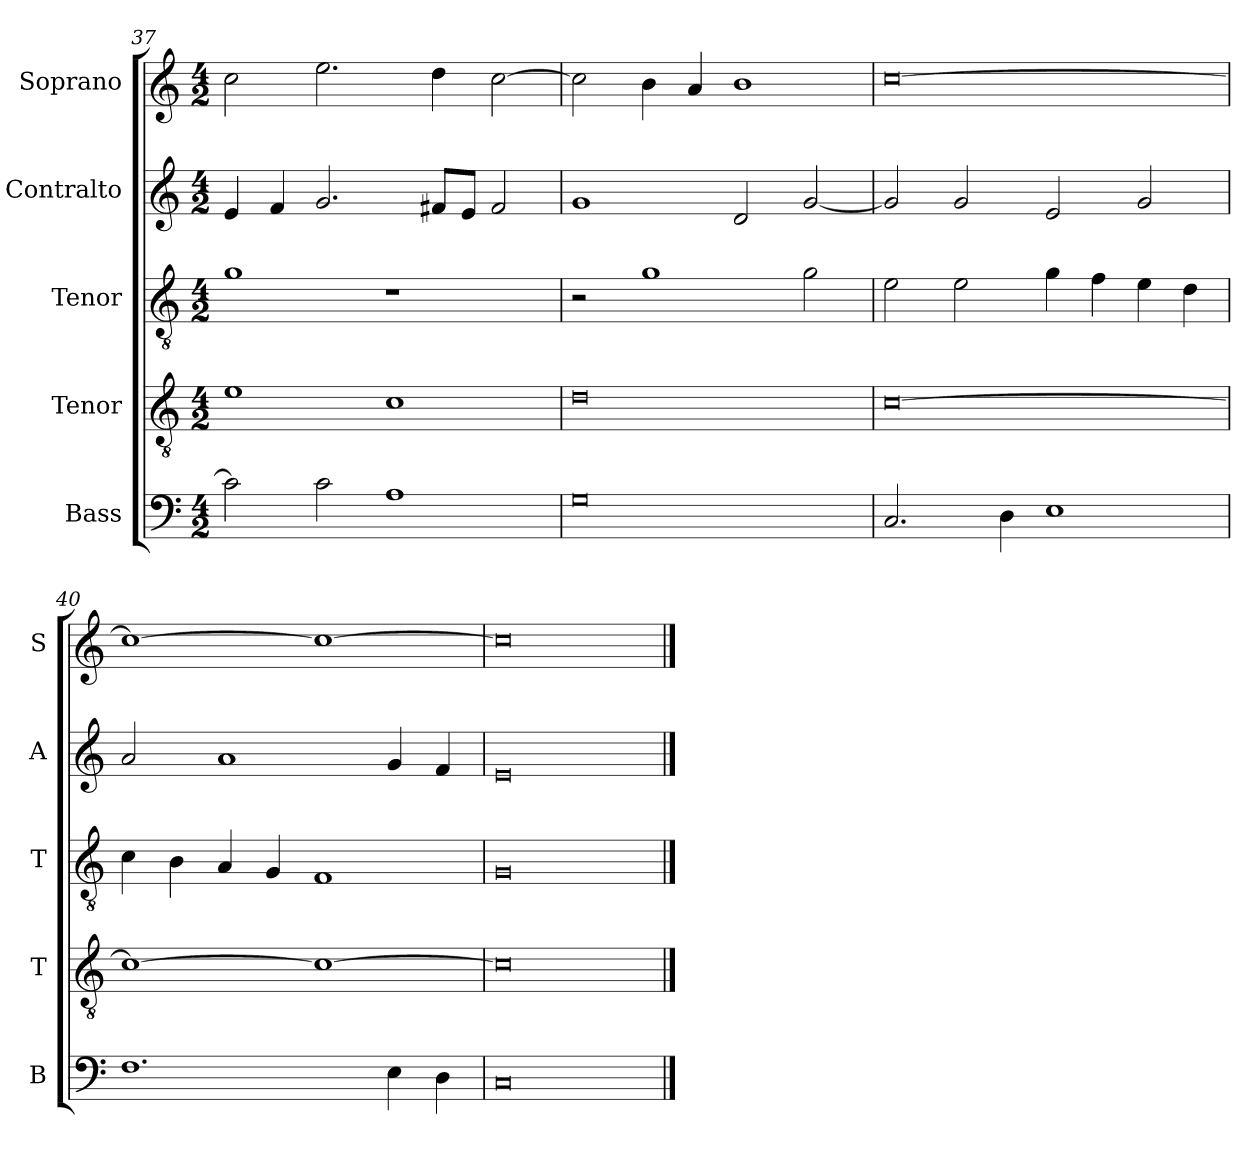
**kern	**kern	**kern	**kern	**kern
*part5	*part4	*part3	*part2	*part1
*staff5	*staff4	*staff3	*staff2	*staff1
*I"Bass	*I"Tenor	*I"Tenor	*I"Contralto	*I"Soprano
*I'B	*I'T	*I'T	*I'A	*I'S
*clefF4	*clefGv2	*clefGv2	*clefG2	*clefG2
*k[]	*k[]	*k[]	*k[]	*k[]
*C:ion	*C:ion	*C:ion	*C:ion	*C:ion
*M4/2	*M4/2	*M4/2	*M4/2	*M4/2
=37	=37	=37	=37	=37
2c]	1e	1g	4e	2cc
.	.	.	4f	.
2c	.	.	2.g	2.ee
1A	1c	1r	.	.
.	.	.	8f#X/L	4dd
.	.	.	8e/J	.
.	.	.	2f#	[2cc
=38	=38	=38	=38	=38
0G	0d	2r	1g	2cc]
.	.	1g	.	4b
.	.	.	.	4a
.	.	.	2d	1b
.	.	2g	[2g	.
=39	=39	=39	=39	=39
2.C	[0c	2e	2g]	[0cc
.	.	2e	2g	.
4D	.	.	.	.
1E	.	4g	2e	.
.	.	4f	.	.
.	.	4e	2g	.
.	.	4d	.	.
=40	=40	=40	=40	=40
1.F	1c_	4c	2a	1cc_
.	.	4B	.	.
.	.	4A	1a	.
.	.	4G	.	.
.	1c_	1F	.	1cc_
4E	.	.	4g	.
4D	.	.	4f	.
=41	=41	=41	=41	=41
0C	0c]	0G	0e	0cc]
==	==	==	==	==
*-	*-	*-	*-	*-
